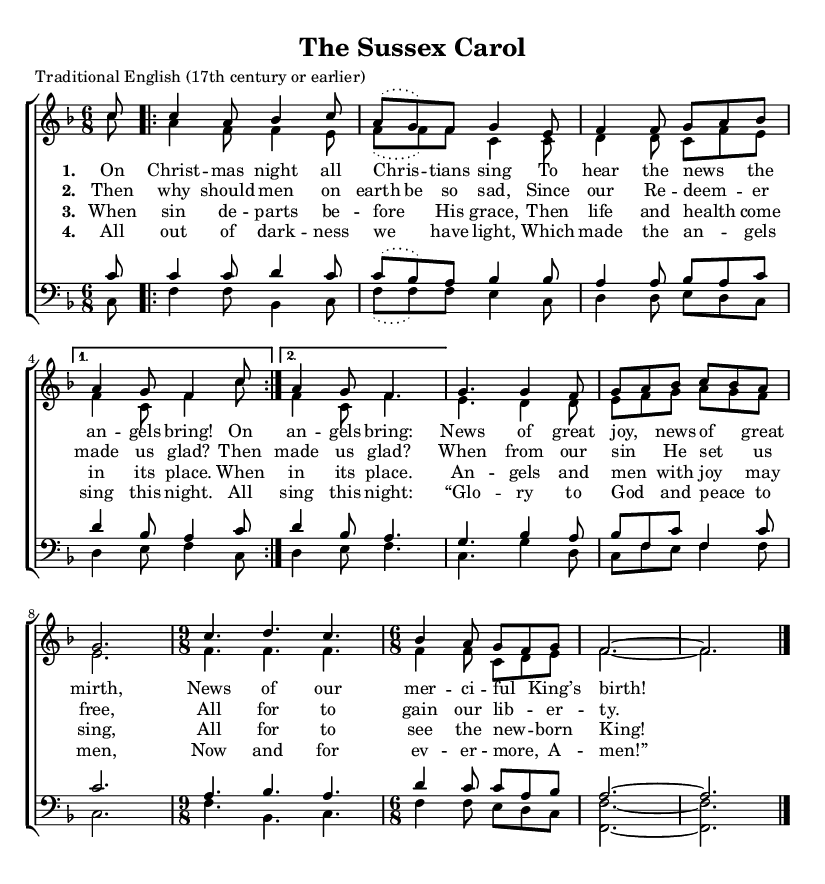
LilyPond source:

\version "2.14.2"
\include "header.ly"

\header {
  title = "The Sussex Carol"
  poet = "Traditional English (17th century or earlier)"
}

global = {
  \preamble
  \key f \major
  \time 6/8
  \slurDotted
  \autoBeamOn
}

sopMusic = \relative c'' {
  \partial 8 c8 |
  \repeat volta 2 {
    c4 a8 bes4 c8 |
    a( g) f g4 e8 |
    f4 f8 g a bes |
  }
  \alternative {
    { a4 g8 f4 c'8 | }
    { a4 g8 f4. | }
  }

  g4. g4 f8 |
  g a bes c bes a |

  g2. |
  \time 9/8 c4. d c |
  \time 6/8 bes4 a8 g f g |
  f2.~ | f \bar "|." \break
}
sopWords = \lyricmode {

}

altoMusic = \relative c'' {
  \partial 8 c8 |
  \repeat volta 2 {
    a4 f8 f4 e8 |
    f( f) f8 c4 c8 |
    d4 d8 c f e |
  }
  \alternative {
    { f4 c8 f4 c'8 }
    { f,4 c8 f4. }
  }

  e d4 d8 |
  e f g a g f |

  e2. |
  f4. f f |
  f4 f8 c d e |
  f2.~ | f \bar "|."
}
altoWords = \lyricmode {
  \set stanza = #"1. "
  On Christ -- mas night all Chris -- tians sing
  To hear the news _ the an -- gels bring! On
  an -- gels bring:

  News of great joy, _ news of _ great mirth,
  News of our mer -- ci -- ful _ King’s birth! _
}
altoWordsII = \lyricmode {
%\markup\italic
  \set stanza = #"2. "
  \set ignoreMelismata = ##t
  Then why should men on earth be so sad,
  \unset ignoreMelismata
  Since our Re -- deem -- _ er made us glad? Then
  made us glad?

  When from our sin _ He set _ us free,
  All for to gain our lib -- _ er -- ty. _

  \set stanza = #"4. "
  All out of dark -- ness we have light,
  Which made the an -- gels sing this night,
  sing this night:

  “Glo -- ry to God and peace to men,
  Now and for ev -- er -- more, A -- men.”
}
altoWordsIII = \lyricmode {
  \set stanza = #"3. "
  When sin de -- parts be -- fore His grace,
  Then life and health _ come in its place. When
  in its place.

  An -- gels and men _ with joy _ may sing,
  All for to see the new -- _ born King!_
}
altoWordsIV = \lyricmode {
  \set stanza = #"4. "
  All out of dark -- ness we have light,
  Which made the an -- _ gels sing this night. All
  sing this night:

  “Glo -- ry to God _ and peace _ to men,
  Now and for ev -- er -- more, _ A -- men!” _
}

tenorMusic = \relative c' {
  \repeat volta 2 {
    \partial 8 c8 |
    c4 c8 d4 c8 |
    c( bes) a bes4 bes8 |
    a4 a8 bes a c |
  }
  \alternative {
    { d4 bes8 a4 c8 | }
    { d4 bes8 a4. | }
  }

  g bes4 a8 |
  bes f c' f,4 c'8 |

  c2. |
  a4. bes a |
  d4 c8 c a bes |
  a2.~ | a \bar "|."
}
tenorWords = \lyricmode {

}

bassMusic = \relative c {
  \repeat volta 2 {
    \partial 8 c8 |
    f4 f8 bes,4 c8 |
    f( f) f8 e4 c8 |
    d4 d8 e d c |
  }
  \alternative {
    { d4 e8 f4 c8 | }
    { d4 e8 f4. | }
  }
  c g'4 d8 |
  c f e f4 f8 |
  c2. |
  f4. bes, c |
  f4 f8 e d c8 |
  <f f,>2.~ | <f f,> \bar "|."
}
bassWords = \lyricmode {

}

\score {
  <<
   \new ChoirStaff <<
    \new Staff = women <<
      \new Voice = "sopranos" { \voiceOne << \global \sopMusic >> }
      \new Voice = "altos" { \voiceTwo << \global \altoMusic >> }
    >>
    \new Lyrics \with { alignAboveContext = #"women" \override VerticalAxisGroup #'nonstaff-relatedstaff-spacing = #'((basic-distance . 1))} \lyricsto "sopranos" \sopWords
    \new Lyrics = "altosIV"  \with { alignBelowContext = #"women" } \lyricsto "sopranos" \altoWordsIV
    \new Lyrics = "altosIII"  \with { alignBelowContext = #"women" } \lyricsto "sopranos" \altoWordsIII
    \new Lyrics = "altosII"  \with { alignBelowContext = #"women" } \lyricsto "sopranos" \altoWordsII
    \new Lyrics = "altos"  \with { alignBelowContext = #"women" \override VerticalAxisGroup #'nonstaff-relatedstaff-spacing = #'((basic-distance . 1)) } \lyricsto "sopranos" \altoWords
   \new Staff = men <<
      \clef bass
      \new Voice = "tenors" { \voiceOne << \global \tenorMusic >> }
      \new Voice = "basses" { \voiceTwo << \global \bassMusic >> }
    >>
    \new Lyrics \with { alignAboveContext = #"men" \override VerticalAxisGroup #'nonstaff-relatedstaff-spacing = #'((basic-distance . 1)) } \lyricsto "tenors" \tenorWords
    \new Lyrics \with { alignBelowContext = #"men" \override VerticalAxisGroup #'nonstaff-relatedstaff-spacing = #'((basic-distance . 1)) } \lyricsto "basses" \bassWords
  >>

  >>
  \layout {
    \context {
      \Score
      %\override SpacingSpanner #'base-shortest-duration = #(ly:make-moment 1 4)
      %\override SpacingSpanner #'common-shortest-duration = #(ly:make-moment 1 4)
    }
    \context {
      % Remove all empty staves
      % \Staff \RemoveEmptyStaves \override VerticalAxisGroup #'remove-first = ##t
    }
    \context {
      \Lyrics
    }
  }
}

